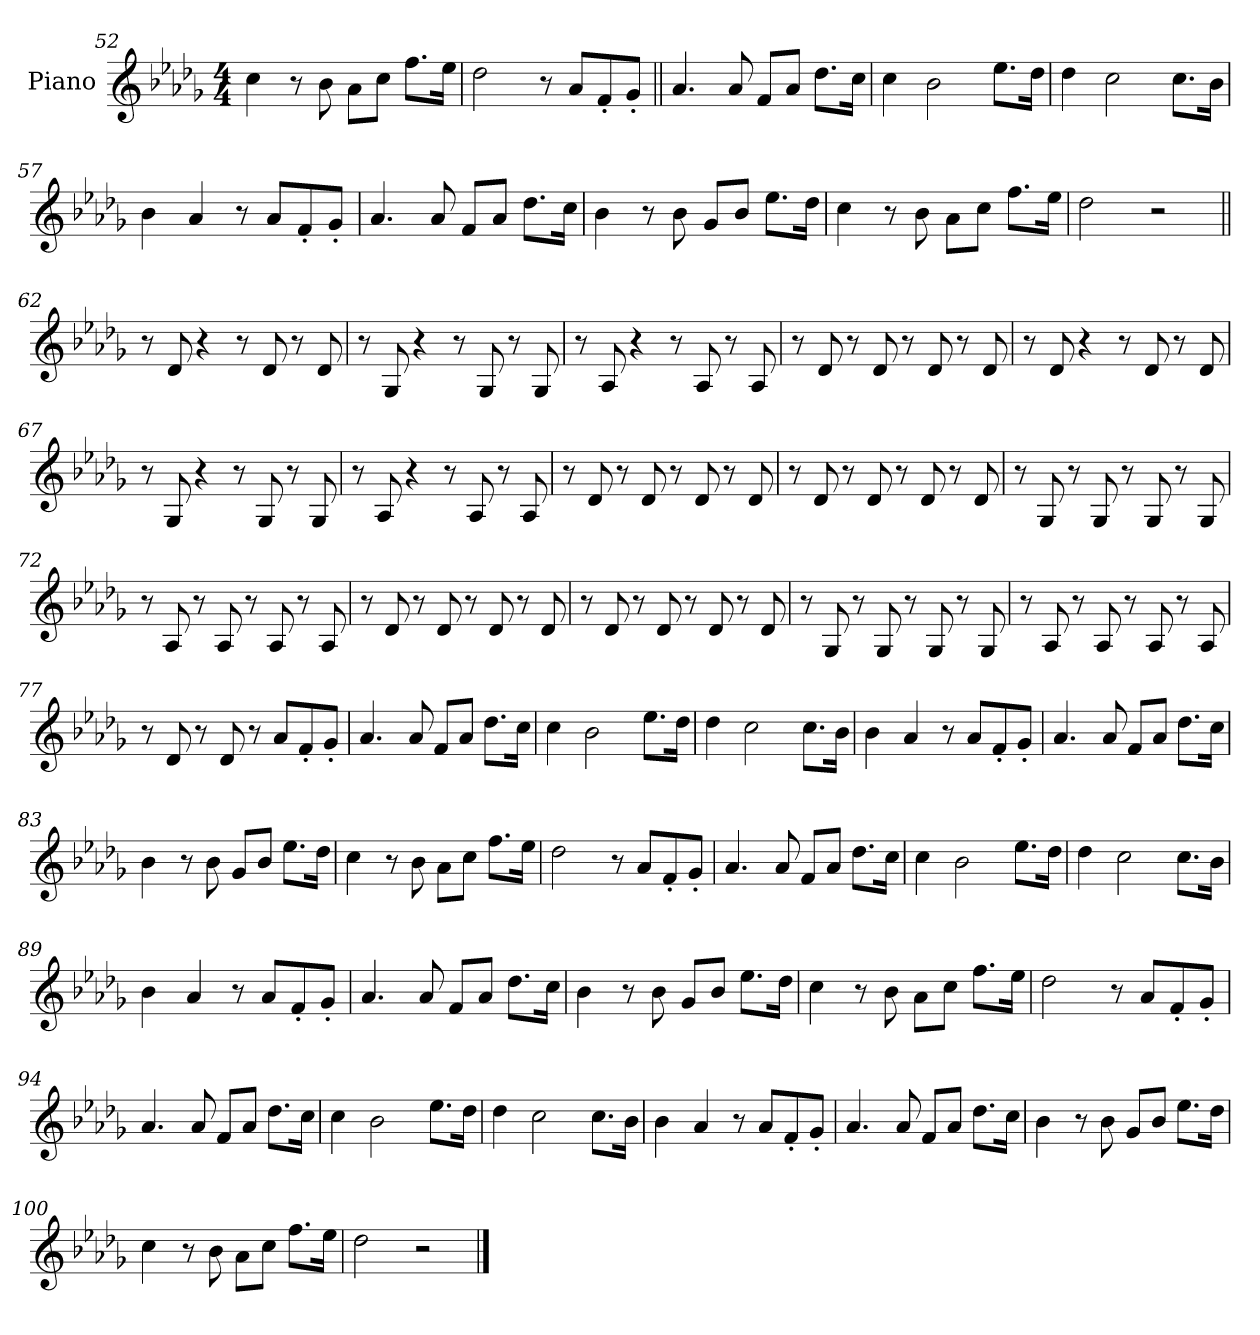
**kern
*part1
*staff1
*I"Piano
*I'Pno.
*clefG2
*k[b-e-a-d-g-]
*M4/4
=52
4cc
8r
8b-
8a-L
8ccJ
8.ffL
16ee-Jk
=53
2dd-
8r
8a-L
8f'
8g-'J
=54||
4.a-
8a-
8fL
8a-J
8.dd-L
16ccJk
=55
4cc
2b-
8.ee-L
16dd-Jk
=56
4dd-
2cc
8.ccL
16b-Jk
=57
4b-
4a-
8r
8a-L
8f'
8g-'J
=58
4.a-
8a-
8fL
8a-J
8.dd-L
16ccJk
=59
4b-
8r
8b-
8g-L
8b-J
8.ee-L
16dd-Jk
=60
4cc
8r
8b-
8a-L
8ccJ
8.ffL
16ee-Jk
=61
2dd-
2r
=62||
8r
8d-!
4r
8r
8d-!
8r
8d-!
=63
8r
8G-!
4r
8r
8G-!
8r
8G-!
=64
8r
8A-!
4r
8r
8A-!
8r
8A-!
=65
8r
8d-!
8r
8d-!
8r
8d-!
8r
8d-!
=66
8r
8d-!
4r
8r
8d-!
8r
8d-!
=67
8r
8G-!
4r
8r
8G-!
8r
8G-!
=68
8r
8A-!
4r
8r
8A-!
8r
8A-!
=69
8r
8d-!
8r
8d-!
8r
8d-!
8r
8d-!
=70
8r
8d-!
8r
8d-!
8r
8d-!
8r
8d-!
=71
8r
8G-!
8r
8G-!
8r
8G-!
8r
8G-!
=72
8r
8A-!
8r
8A-!
8r
8A-!
8r
8A-!
=73
8r
8d-!
8r
8d-!
8r
8d-!
8r
8d-!
=74
8r
8d-!
8r
8d-!
8r
8d-!
8r
8d-!
=75
8r
8G-!
8r
8G-!
8r
8G-!
8r
8G-!
=76
8r
8A-!
8r
8A-!
8r
8A-!
8r
8A-!
=77
8r
8d-!
8r
8d-!
8r
8a-L
8f'
8g-'J
=78
4.a-
8a-
8fL
8a-J
8.dd-L
16ccJk
=79
4cc
2b-
8.ee-L
16dd-Jk
=80
4dd-
2cc
8.ccL
16b-Jk
=81
4b-
4a-
8r
8a-L
8f'
8g-'J
=82
4.a-
8a-
8fL
8a-J
8.dd-L
16ccJk
=83
4b-
8r
8b-
8g-L
8b-J
8.ee-L
16dd-Jk
=84
4cc
8r
8b-
8a-L
8ccJ
8.ffL
16ee-Jk
=85
2dd-
8r
8a-L
8f'
8g-'J
=86
4.a-
8a-
8fL
8a-J
8.dd-L
16ccJk
=87
4cc
2b-
8.ee-L
16dd-Jk
=88
4dd-
2cc
8.ccL
16b-Jk
=89
4b-
4a-
8r
8a-L
8f'
8g-'J
=90
4.a-
8a-
8fL
8a-J
8.dd-L
16ccJk
=91
4b-
8r
8b-
8g-L
8b-J
8.ee-L
16dd-Jk
=92
4cc
8r
8b-
8a-L
8ccJ
8.ffL
16ee-Jk
=93
2dd-
8r
8a-L
8f'
8g-'J
=94
4.a-
8a-
8fL
8a-J
8.dd-L
16ccJk
=95
4cc
2b-
8.ee-L
16dd-Jk
=96
4dd-
2cc
8.ccL
16b-Jk
=97
4b-
4a-
8r
8a-L
8f'
8g-'J
=98
4.a-
8a-
8fL
8a-J
8.dd-L
16ccJk
=99
4b-
8r
8b-
8g-L
8b-J
8.ee-L
16dd-Jk
=100
4cc
8r
8b-
8a-L
8ccJ
8.ffL
16ee-Jk
=101
2dd-
2r
==
*-
